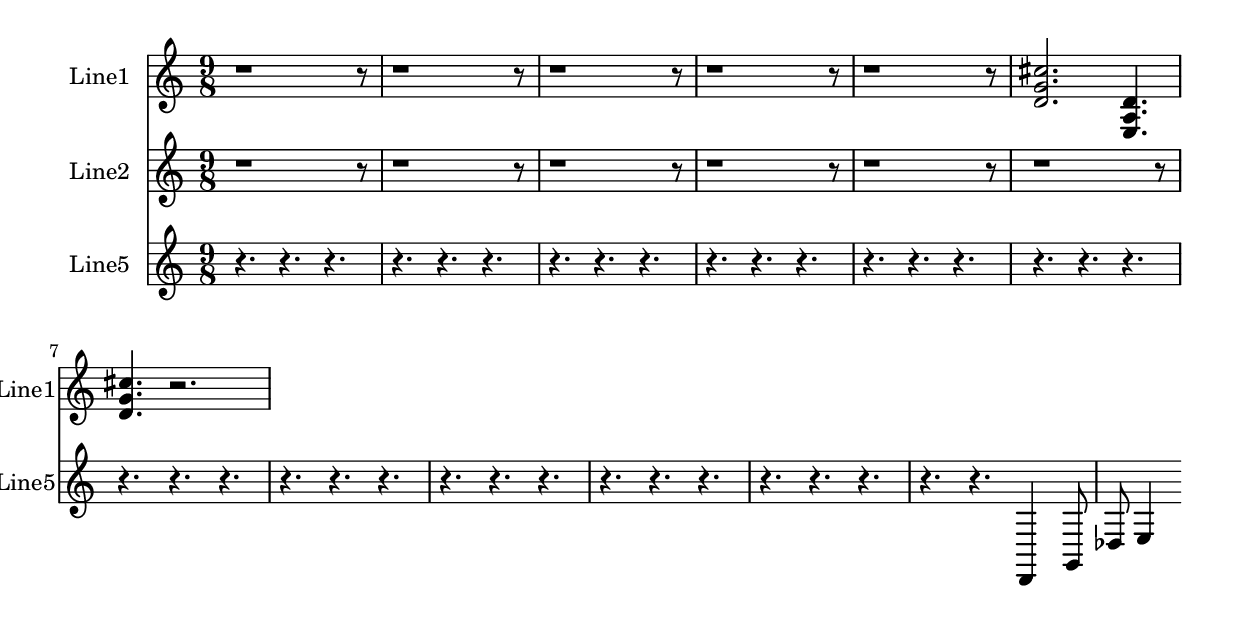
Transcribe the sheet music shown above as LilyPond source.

% 2016-09-03 00:33

\version "2.18.2"
\language "english"

\header {}

\layout {}

\paper {}

\score {
    \new Score <<
        \context Staff = "line1" {
            \set Staff.instrumentName = \markup { Line1 }
            \set Staff.shortInstrumentName = \markup { Line1 }
            {
                \numericTimeSignature
                \time 9/8
                \bar "||"
                \accidentalStyle modern-cautionary
                r1
                r8
                r1
                r8
                r1
                r8
                r1
                r8
                r1
                r8
                <d' g' cs''>2.
                <e a d'>4.
                <d' g' cs''>4.
                r2.
            }
        }
        \context Staff = "line2" {
            \set Staff.instrumentName = \markup { Line2 }
            \set Staff.shortInstrumentName = \markup { Line2 }
            {
                \numericTimeSignature
                \time 9/8
                \bar "||"
                \accidentalStyle modern-cautionary
                r1
                r8
                r1
                r8
                r1
                r8
                r1
                r8
                r1
                r8
                r1
                r8
            }
        }
        \context Staff = "line5" {
            \set Staff.instrumentName = \markup { Line5 }
            \set Staff.shortInstrumentName = \markup { Line5 }
            {
                \numericTimeSignature
                \time 9/8
                \bar "||"
                \accidentalStyle modern-cautionary
                r4.
                r4.
                r4.
                r4.
                r4.
                r4.
                r4.
                r4.
                r4.
                r4.
                r4.
                r4.
                r4.
                r4.
                r4.
                r4.
                r4.
                r4.
                r4.
                r4.
                r4.
                r4.
                r4.
                r4.
                r4.
                r4.
                r4.
                r4.
                r4.
                r4.
                r4.
                r4.
                r4.
                r4.
                r4.
                d,4
                g,8
                df8
                e4
            }
        }
    >>
}